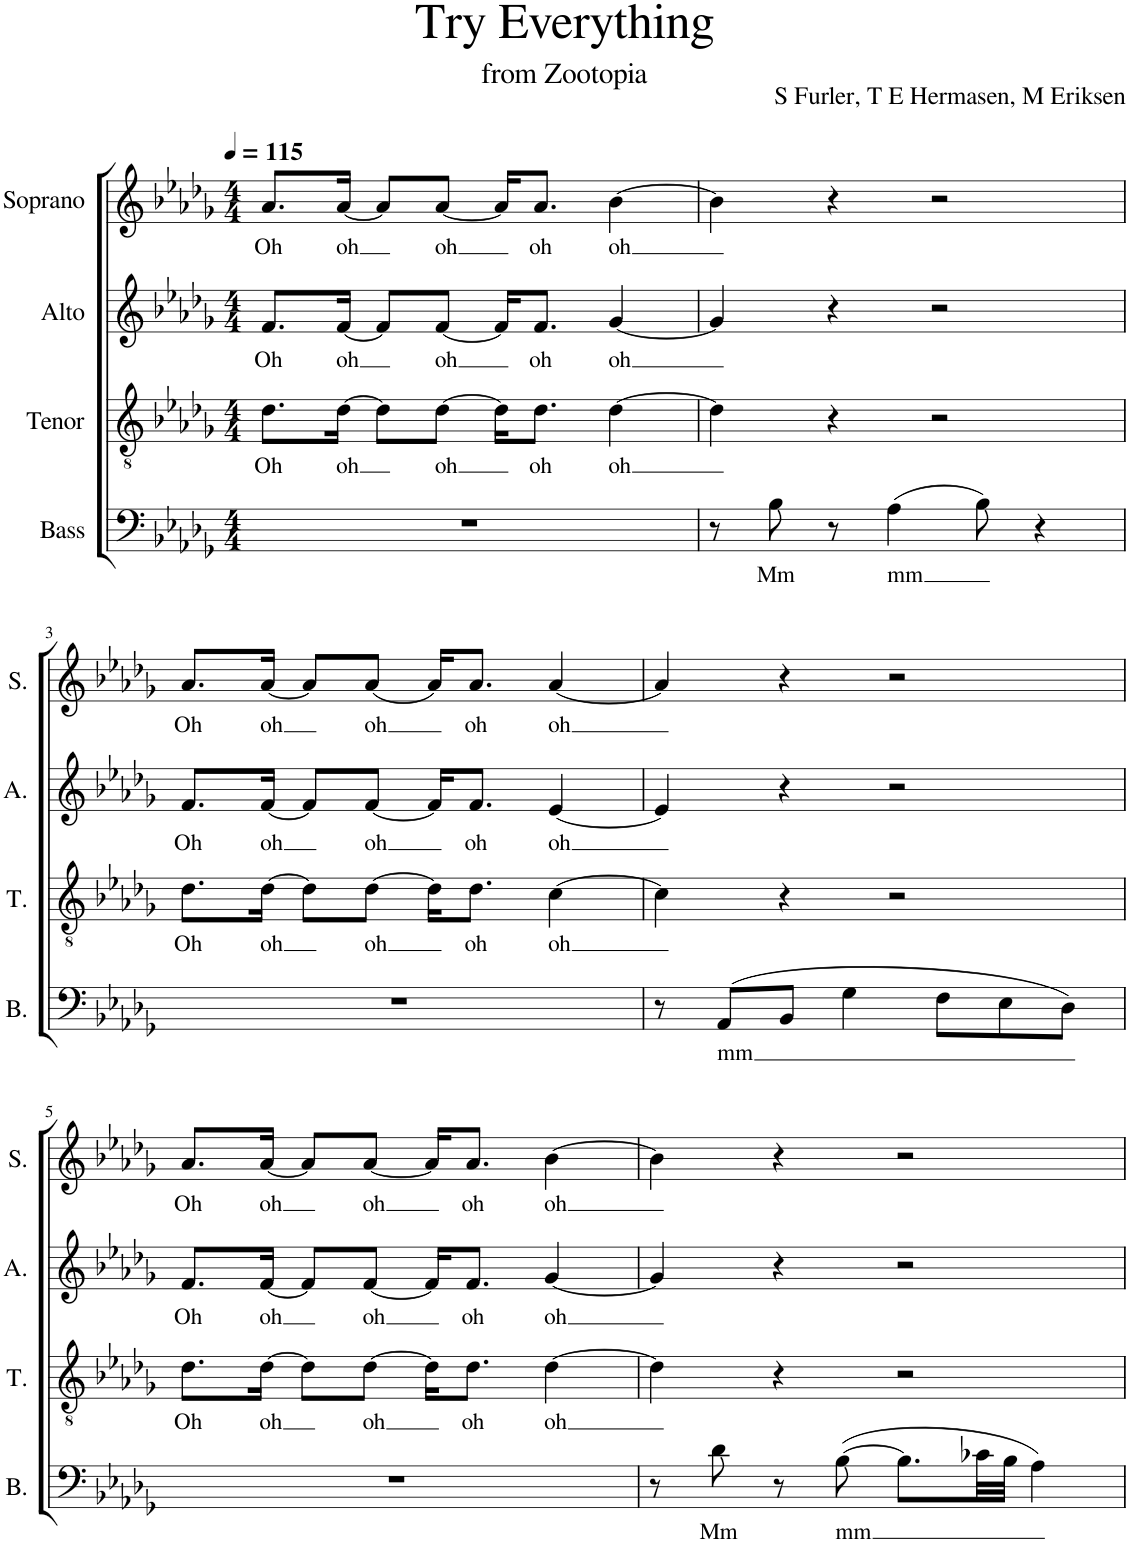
**kern	**text	**kern	**text	**kern	**text	**kern	**text
*part4	*part4	*part3	*part3	*part2	*part2	*part1	*part1
*staff4	*staff4	*staff3	*staff3	*staff2	*staff2	*staff1	*staff1
*I"Bass	*	*I"Tenor	*	*I"Alto	*	*I"Soprano	*
*I'B.	*	*I'T.	*	*I'A.	*	*I'S.	*
*clefF4	*	*clefGv2	*	*clefG2	*	*clefG2	*
*k[b-e-a-d-g-]	*	*k[b-e-a-d-g-]	*	*k[b-e-a-d-g-]	*	*k[b-e-a-d-g-]	*
*M4/4	*	*M4/4	*	*M4/4	*	*M4/4	*
*MM115	*	*MM115	*	*MM115	*	*MM115	*
=1	=1	=1	=1	=1	=1	=1	=1
!	!	!	!LO:LY:b	!	!LO:LY:b	!	!LO:LY:b
1r	.	8.d-\L	Oh	8.f/L	Oh	8.a-/L	Oh
!	!	!	!LO:LY:b	!	!LO:LY:b	!	!LO:LY:b
.	.	[16d-\Jk	oh	[16f/Jk	oh	[16a-/Jk	oh
.	.	8d-\L]	.	8f/L]	.	8a-/L]	.
!	!	!	!LO:LY:b	!	!LO:LY:b	!	!LO:LY:b
.	.	[8d-\J	oh	[8f/J	oh	[8a-/J	oh
.	.	16d-\KL]	.	16f/KL]	.	16a-/KL]	.
!	!	!	!LO:LY:b	!	!LO:LY:b	!	!LO:LY:b
.	.	8.d-\J	oh	8.f/J	oh	8.a-/J	oh
!	!	!	!LO:LY:b	!	!LO:LY:b	!	!LO:LY:b
.	.	[4d-\	oh	[4g-/	oh	[4b-\	oh
=2	=2	=2	=2	=2	=2	=2	=2
8r	.	4d-\]	.	4g-/]	.	4b-\]	.
!	!LO:LY:b	!	!	!	!	!	!
8B-\	Mm	.	.	.	.	.	.
8r	.	4r	.	4r	.	4r	.
!	!LO:LY:b	!	!	!	!	!	!
(4A-\	mm	.	.	.	.	.	.
.	.	2r	.	2r	.	2r	.
8B-\)	.	.	.	.	.	.	.
4r	.	.	.	.	.	.	.
!!LO:LB:g=z
=3	=3	=3	=3	=3	=3	=3	=3
!	!	!	!LO:LY:b	!	!LO:LY:b	!	!LO:LY:b
1r	.	8.d-\L	Oh	8.f/L	Oh	8.a-/L	Oh
!	!	!	!LO:LY:b	!	!LO:LY:b	!	!LO:LY:b
.	.	[16d-\Jk	oh	[16f/Jk	oh	[16a-/Jk	oh
.	.	8d-\L]	.	8f/L]	.	8a-/L]	.
!	!	!	!LO:LY:b	!	!LO:LY:b	!	!LO:LY:b
.	.	[8d-\J	oh	[8f/J	oh	[8a-/J	oh
.	.	16d-\KL]	.	16f/KL]	.	16a-/KL]	.
!	!	!	!LO:LY:b	!	!LO:LY:b	!	!LO:LY:b
.	.	8.d-\J	oh	8.f/J	oh	8.a-/J	oh
!	!	!	!LO:LY:b	!	!LO:LY:b	!	!LO:LY:b
.	.	[4c\	oh	[4e-/	oh	[4a-/	oh
=4	=4	=4	=4	=4	=4	=4	=4
8r	.	4c\]	.	4e-/]	.	4a-/]	.
!	!LO:LY:b	!	!	!	!	!	!
(8AA-/L	mm	.	.	.	.	.	.
8BB-/J	.	4r	.	4r	.	4r	.
4G-\	.	.	.	.	.	.	.
.	.	2r	.	2r	.	2r	.
8F\L	.	.	.	.	.	.	.
8E-\	.	.	.	.	.	.	.
8D-\J)	.	.	.	.	.	.	.
!!LO:LB:g=z
=5	=5	=5	=5	=5	=5	=5	=5
!	!	!	!LO:LY:b	!	!LO:LY:b	!	!LO:LY:b
1r	.	8.d-\L	Oh	8.f/L	Oh	8.a-/L	Oh
!	!	!	!LO:LY:b	!	!LO:LY:b	!	!LO:LY:b
.	.	[16d-\Jk	oh	[16f/Jk	oh	[16a-/Jk	oh
.	.	8d-\L]	.	8f/L]	.	8a-/L]	.
!	!	!	!LO:LY:b	!	!LO:LY:b	!	!LO:LY:b
.	.	[8d-\J	oh	[8f/J	oh	[8a-/J	oh
.	.	16d-\KL]	.	16f/KL]	.	16a-/KL]	.
!	!	!	!LO:LY:b	!	!LO:LY:b	!	!LO:LY:b
.	.	8.d-\J	oh	8.f/J	oh	8.a-/J	oh
!	!	!	!LO:LY:b	!	!LO:LY:b	!	!LO:LY:b
.	.	[4d-\	oh	[4g-/	oh	[4b-\	oh
=6	=6	=6	=6	=6	=6	=6	=6
8r	.	4d-\]	.	4g-/]	.	4b-\]	.
!	!LO:LY:b	!	!	!	!	!	!
8d-\	Mm	.	.	.	.	.	.
8r	.	4r	.	4r	.	4r	.
!	!LO:LY:b	!	!	!	!	!	!
([8B-\	mm	.	.	.	.	.	.
8.B-\L]	.	2r	.	2r	.	2r	.
32c-X\LL	.	.	.	.	.	.	.
32B-\JJJ	.	.	.	.	.	.	.
4A-\)	.	.	.	.	.	.	.
=	=	=	=	=	=	=	=
*-	*-	*-	*-	*-	*-	*-	*-
